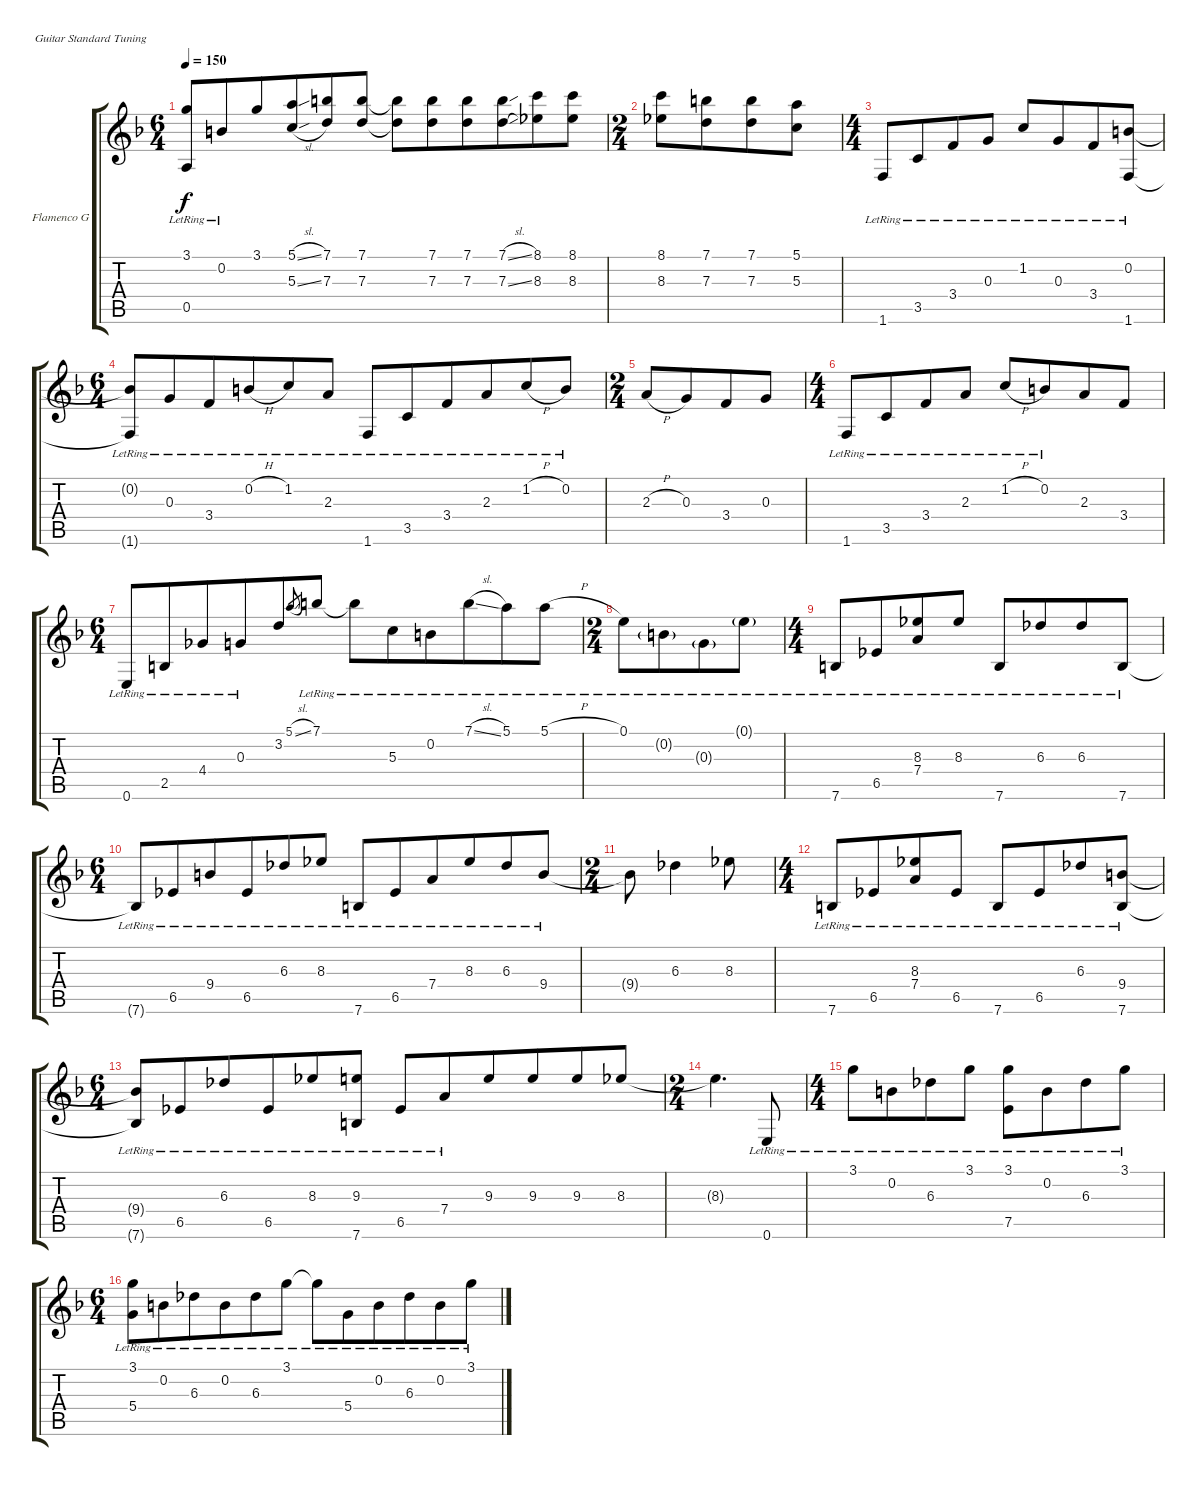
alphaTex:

\defaultSystemsLayout 4
\bracketExtendMode groupsimilarinstruments
\firstSystemTrackNameOrientation horizontal
\otherSystemsTrackNameOrientation horizontal
\track ("Flamenco Guitar" "Flamenco G") {instrument acousticguitarnylon}
\staff {score tabs}
\tuning (E4 B3 G3 D3 A2 E2)
\ts (6 4)
\beaming (8 6 6)
\tempo 150
\clef g2
\ks f
(0.5{lr t} 3.1{lr t}).8{dy f} 0.2{lr}.8 3.1.8 (5.1{sl} 5.3{sl}).8 (7.1 7.3).8 (7.3 7.1).8 (7.1{t} 7.3{t}).8 (7.3 7.1).8 (7.1 7.3).8 (7.1{sl} 7.3{sl}).8 (8.1 8.3).8 (8.3 8.1).8 |
\ts (2 4)
\beaming (8 6 6)
(8.1 8.3).8 (7.3 7.1).8 (7.1 7.3).8 (5.3 5.1).8 |
\ts (4 4)
\beaming (8 4 4)
1.6{lr}.8 3.5{lr}.8 3.4{lr}.8 0.3{lr}.8 1.2{lr}.8 0.3{lr}.8 3.4{lr}.8 (0.2{lr} 1.6{lr}).8 |
\ts (6 4)
\beaming (8 6 6)
(1.6{lr t} 0.2{lr t}).8 0.3{lr}.8 3.4{lr}.8 0.2{h lr}.8 1.2{lr}.8 2.3{lr}.8 1.6{lr}.8 3.5{lr}.8 3.4{lr}.8 2.3{lr}.8 1.2{h lr}.8 0.2{lr}.8 |
\ts (2 4)
\beaming (8 6 6)
2.3{h}.8 0.3.8 3.4.8 0.3.8 |
\ts (4 4)
\beaming (8 4 4)
1.6{lr}.8 3.5{lr}.8 3.4{lr}.8 2.3{lr}.8 1.2{h lr}.8 0.2{lr}.8 2.3.8 3.4.8 |
\ts (6 4)
\beaming (8 6 6)
0.6{lr}.8 2.5{lr}.8 4.4{lr}.8 0.3{lr}.8 3.2.8 5.1{sl}.8{gr} 7.1{lr}.8 7.1{lr t}.8 5.3{lr}.8 0.2{lr}.8 7.1{sl lr}.8 5.1{lr}.8 5.1{h lr}.8 |
\ts (2 4)
\beaming (8 6 6)
0.1{lr}.8 0.2{g lr}.8 0.3{g lr}.8 0.1{g lr}.8 |
\ts (4 4)
\beaming (8 4 4)
7.6{lr}.8 6.5{lr}.8 (7.4{lr} 8.3{lr}).8 8.3{lr}.8 7.6{lr}.8 6.3{lr}.8 6.3{lr}.8 7.6{lr}.8 |
\ts (6 4)
\beaming (8 6 6)
7.6{lr t}.8 6.5{lr}.8 9.4{lr}.8 6.5{lr}.8 6.3{lr}.8 8.3{lr}.8 7.6{lr}.8 6.5{lr}.8 7.4{lr}.8 8.3{lr}.8 6.3{lr}.8 9.4{lr}.8 |
\ts (2 4)
\beaming (8 6 6)
9.4{t}.8 6.3.4 8.3.8 |
\ts (4 4)
\beaming (8 4 4)
7.6{lr}.8 6.5{lr}.8 (7.4{lr} 8.3{lr}).8 6.5{lr}.8 7.6{lr}.8 6.5{lr}.8 6.3{lr}.8 (9.4{lr} 7.6{lr}).8 |
\ts (6 4)
\beaming (8 6 6)
(7.6{lr t} 9.4{lr t}).8 6.5{lr}.8 6.3{lr}.8 6.5{lr}.8 8.3{lr}.8 (9.3{lr} 7.6{lr}).8 6.5{lr}.8 7.4{lr}.8 9.3.8 9.3.8 9.3.8 8.3.8 |
\ts (2 4)
\beaming (8 6 6)
8.3{t}.4{d} 0.6{lr}.8 |
\ts (4 4)
\beaming (8 4 4)
3.1{lr}.8 0.2{lr}.8 6.3{lr}.8 3.1{lr}.8 (3.1{lr} 7.5{lr}).8 0.2{lr}.8 6.3{lr}.8 3.1{lr}.8 |
\ts (6 4)
\beaming (8 6 6)
(3.1{lr} 5.4{lr}).8 0.2{lr}.8 6.3{lr}.8 0.2{lr}.8 6.3{lr}.8 3.1{lr}.8 3.1{lr t}.8 5.4{lr}.8 0.2{lr}.8 6.3{lr}.8 0.2{lr}.8 3.1{lr}.8
